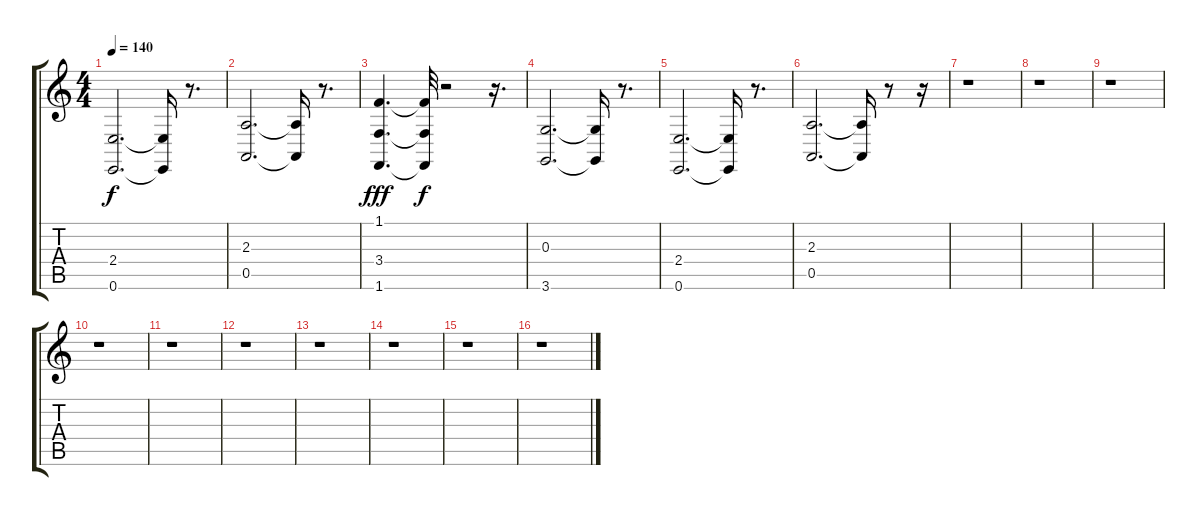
\track "" {instrument acousticgrandpiano}
\staff {score tabs}
\tuning (E4 B3 G3 D3 A2 E2) {hide}
\ts (4 4)
\tempo 140
\clef g2
\ks c
(2.4 0.6).2{d dy f} (2.4{t} 0.6{t}).16 r.8{d} |
(2.3 0.5).2{d} (2.3{t} 0.5{t}).16 r.8{d} |
(1.1 3.4 1.6).4{d dy fff} (1.1{t} 3.4{t} 1.6{t}).32{dy f} r.2 r.16{d} |
(0.3 3.6).2{d} (0.3{t} 3.6{t}).16 r.8{d} |
(2.4 0.6).2{d} (2.4{t} 0.6{t}).16 r.8{d} |
(2.3 0.5).2{d} (2.3{t} 0.5{t}).16 r.8 r.16 |
r.1 |
r.1 |
r.1 |
r.1 |
r.1 |
r.1 |
r.1 |
r.1 |
r.1 |
r.1
